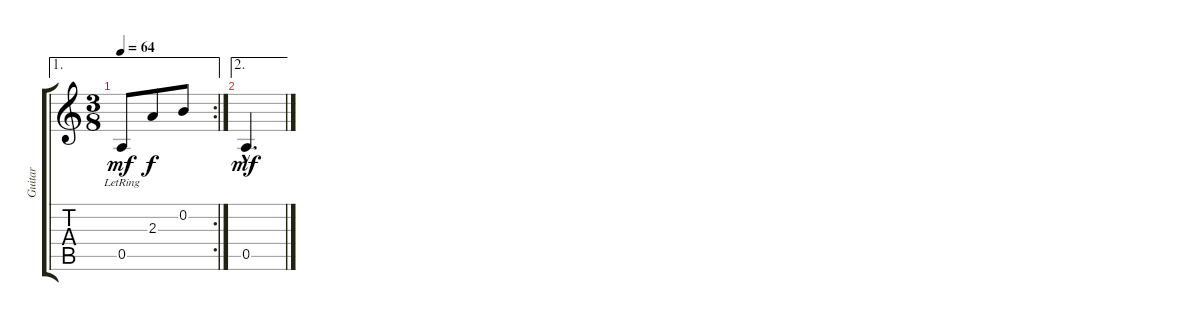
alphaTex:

\track ("Guitar" "Guitar") {instrument acousticguitarnylon}
\staff {score tabs}
\tuning (E4 B3 G3 D3 A2 E2) {hide}
\ae 1
\rc 2
\ts (3 8)
\tempo 64
\clef g2
\ks c
0.5{lr}.8{dy mf} 2.3.8{dy f} 0.2.8 |
\ae 2
0.5{hac}.4{d dy mf}
